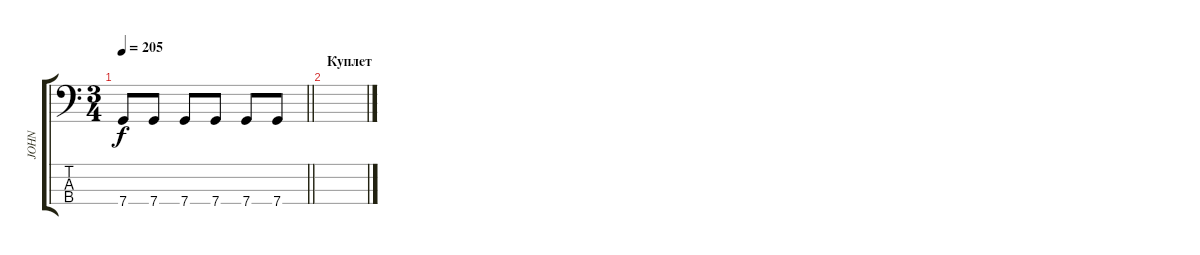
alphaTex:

\track ("JOHN" "JOHN") {instrument electricbasspick}
\staff {score tabs}
\tuning (F2 C2 G1 C1) {hide}
\ts (3 4)
\tempo 205
\clef f4
\barLineRight lightlight
\ks c
7.4.8{dy f} 7.4.8 7.4.8 7.4.8 7.4.8 7.4.8 |
\section ("" "Куплет")
